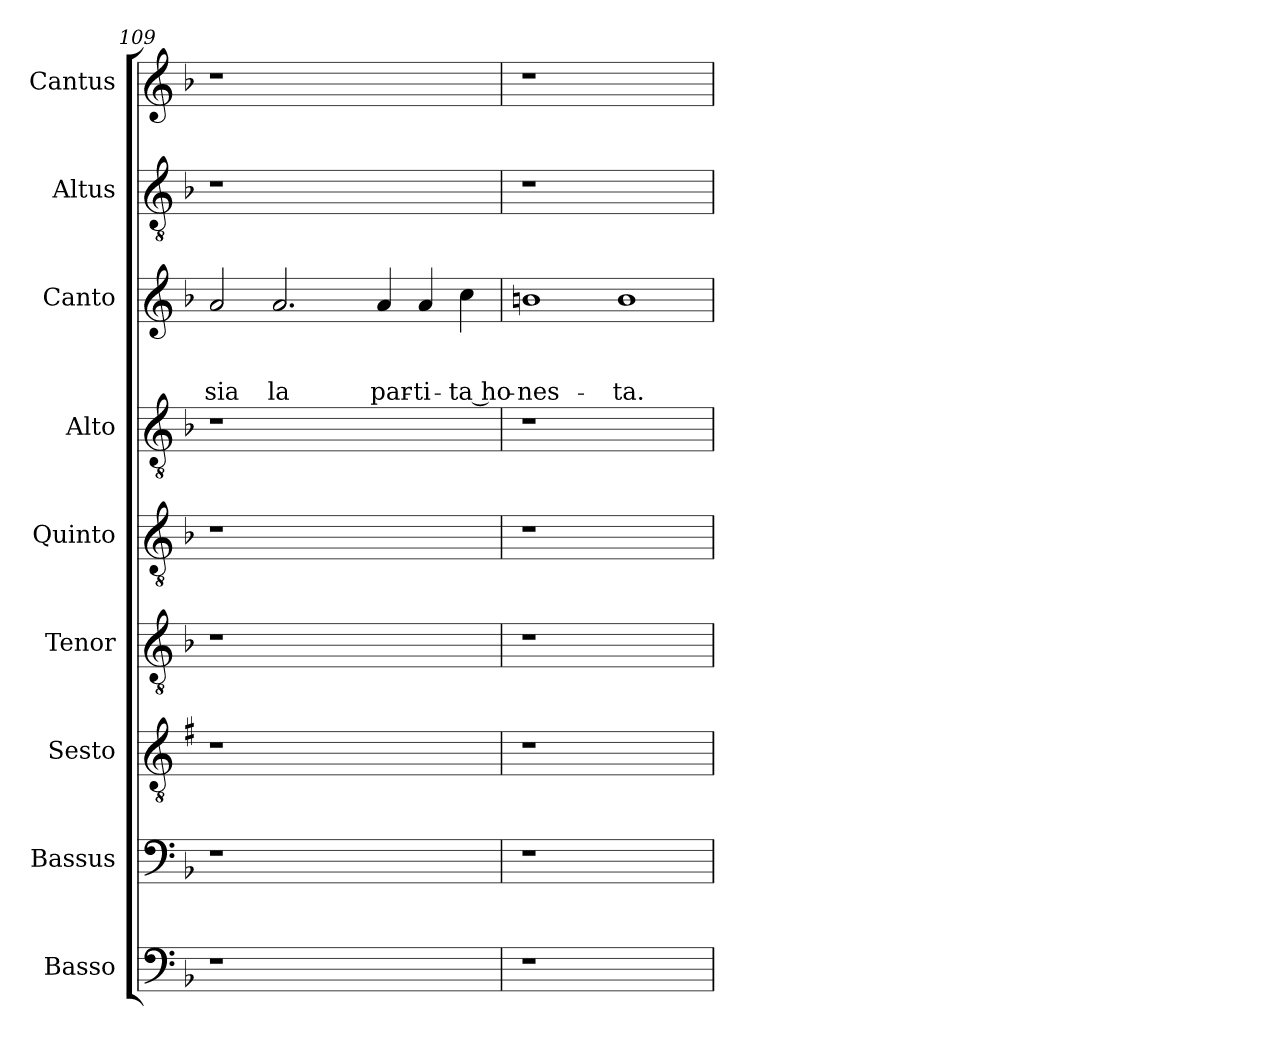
**kern	**kern	**kern	**kern	**kern	**kern	**kern	**text	**text	**text	**kern	**kern
*part9	*part8	*part7	*part6	*part5	*part4	*part3	*part3	*part3	*part3	*part2	*part1
*staff9	*staff8	*staff7	*staff6	*staff5	*staff4	*staff3	*staff3	*staff3	*staff3	*staff2	*staff1
*I"Basso	*I"Bassus	*I"Sesto	*I"Tenor	*I"Quinto	*I"Alto	*I"Canto	*	*	*	*I"Altus	*I"Cantus
*	*	*I'Sesto	*I'Tenor	*I'Quinto	*I'Alto	*I'Canto	*	*	*	*I'Altus	*I'Cantus
*clefF4	*clefF4	*clefGv2	*clefGv2	*clefGv2	*clefGv2	*clefG2	*	*	*	*clefGv2	*clefG2
*k[b-]	*k[b-]	*k[f#]	*k[b-]	*k[b-]	*k[b-]	*k[b-]	*	*	*	*k[b-]	*k[b-]
*F:	*F:	*G:	*F:	*F:	*F:	*F:	*	*	*	*F:	*F:
=109	=109	=109	=109	=109	=109	=109	=109	=109	=109	=109	=109
!	!	!	!	!	!	!	!	!	!LO:LY:b	!	!
1r	1r	1r	1r	1r	1r	2a/	.	.	sia	1r	1r
!	!	!	!	!	!	!	!	!	!LO:LY:b	!	!
.	.	.	.	.	.	2.a/	.	.	la	.	.
1ryy	1ryy	1ryy	1ryy	1ryy	1ryy	.	.	.	.	1ryy	1ryy
!	!	!	!	!	!	!	!	!	!LO:LY:b	!	!
.	.	.	.	.	.	4a/	.	.	par-	.	.
!	!	!	!	!	!	!	!	!	!LO:LY:b	!	!
.	.	.	.	.	.	4a/	.	.	-ti-	.	.
!	!	!	!	!	!	!	!	!	!LO:LY:b:rj	!	!
.	.	.	.	.	.	4cc\	.	.	-ta ho-	.	.
=110	=110	=110	=110	=110	=110	=110	=110	=110	=110	=110	=110
!	!	!	!	!	!	!	!	!	!LO:LY:b	!	!
1r	1r	1r	1r	1r	1r	1bn	.	.	-nes-	1r	1r
!	!	!	!	!	!	!	!	!	!LO:LY:b	!	!
1ryy	1ryy	1ryy	1ryy	1ryy	1ryy	1b	.	.	-ta.	1ryy	1ryy
=	=	=	=	=	=	=	=	=	=	=	=
*-	*-	*-	*-	*-	*-	*-	*-	*-	*-	*-	*-
